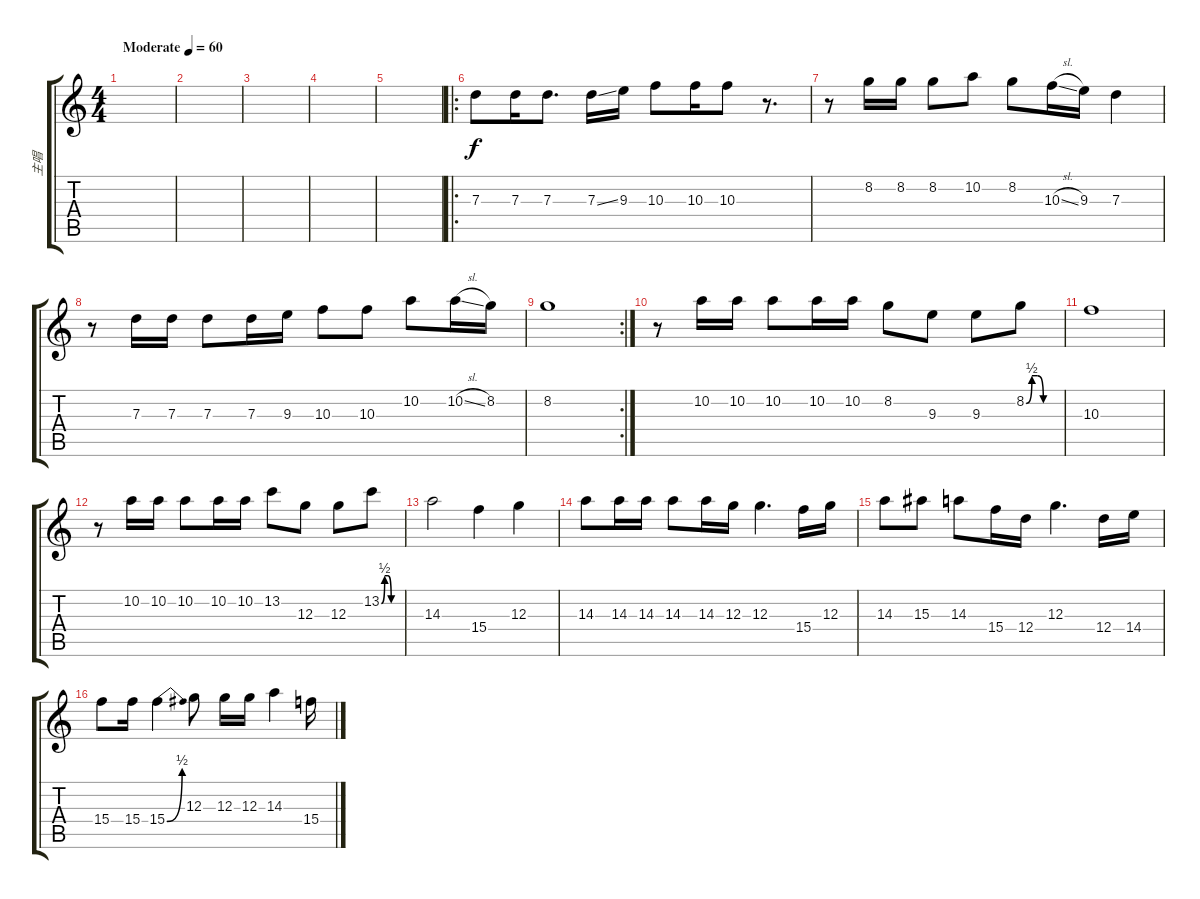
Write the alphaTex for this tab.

\track ("主唱" "主唱") {instrument acousticguitarsteel}
\staff {score tabs}
\tuning (E4 B3 G3 D3 A2 E2) {hide}
\ts (4 4)
\tempo (60 "Moderate")
\clef g2
\ks c
|
|
|
|
|
\ro
7.3.8 7.3.16 7.3.8{d} 7.3{ss}.16 9.3.16 10.3.8 10.3.16 10.3.8 r.8{d} |
r.8 8.2.16 8.2.16{txt ""} 8.2.8 10.2.8 8.2.8 10.3{sl}.16 9.3.16 7.3.4 |
r.8 7.3.16 7.3.16 7.3.8 7.3.16 9.3.16 10.3.8 10.3.8 10.2.8 10.2{sl}.16 8.2.16 |
\rc 2
8.2.1 |
r.8 10.2.16 10.2.16 10.2.8 10.2.16 10.2.16 8.2.8 9.3.8 9.3.8 8.2{be (custom 0 0 10 2 20 2 30 0 60 0)}.8 |
10.3.1 |
r.8 10.2.16 10.2.16 10.2.8 10.2.16 10.2.16 13.2.8 12.3.8 12.3.8 13.2{be (custom 0 0 10 2 20 2 30 0 60 0)}.8 |
14.3.2 15.4.4 12.3.4 |
14.3.8 14.3.16 14.3.16 14.3.8 14.3.16 12.3.16 12.3.4{d} 15.4.16 12.3.16 |
14.3.8 15.3.8 14.3.8 15.4.16 12.4.16 12.3.4{d} 12.4.16 14.4.16 |
15.4.8 15.4.16 15.4{be (bend 0 0 60 2)}.4 12.3.8 12.3.16 12.3.16 14.3.4 15.4.16
